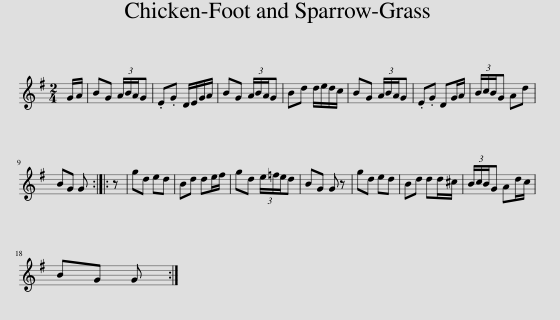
X:1
L:1/8
M:2/4
I:linebreak $
K:G
V:1 treble
V:1
 G/A/ | BG (3A/B/A/G | .E.G D/E/G/A/ | BG (3A/B/A/G | Bd d/e/d/c/ | %5
 BG (3A/B/A/G | .E.G DG/A/ | (3B/c/B/G Ad |$ BG G :: z | %10
 gd ed | Bd de/f/ | gd (3e/=f/e/d | BG G z | gd ed | %15
 Bd dd/^c/ | (3B/c/B/G Ad/c/ |$ BG G :| %18
